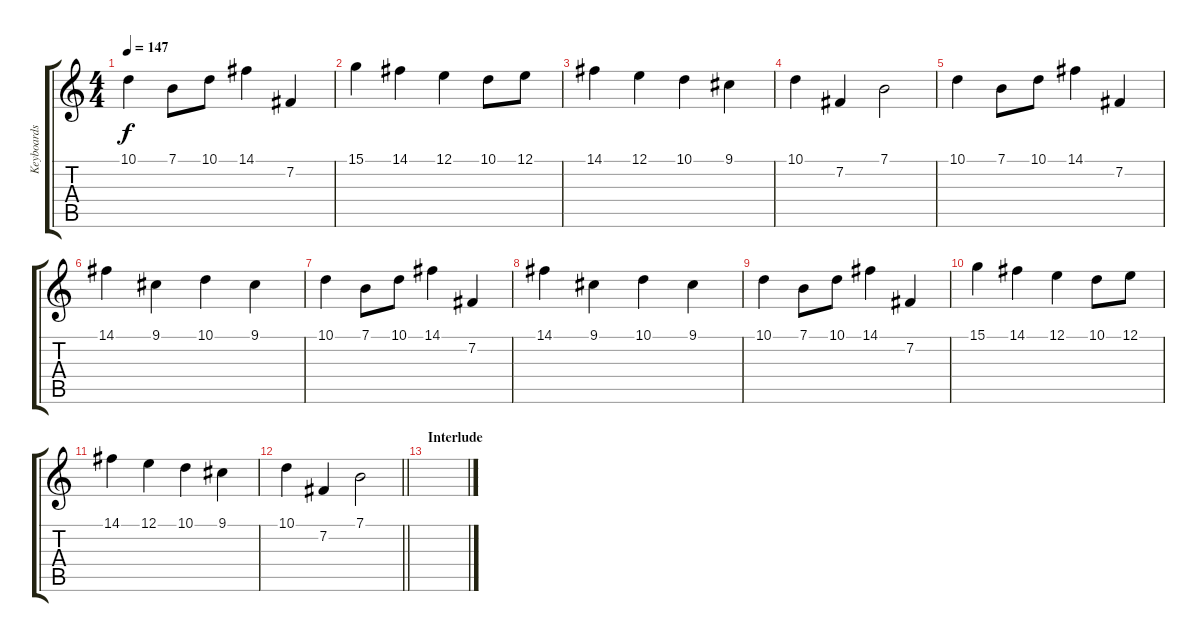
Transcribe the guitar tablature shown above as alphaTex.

\track ("Keyboards" "Keyboards") {instrument churchorgan}
\staff {score tabs}
\tuning (E4 B3 G3 D3 A2 E2) {hide}
\ts (4 4)
\tempo 147
\clef g2
\ks c
10.1.4{dy f} 7.1.8 10.1.8 14.1.4 7.2.4 |
15.1.4 14.1.4 12.1.4 10.1.8 12.1.8 |
14.1.4 12.1.4 10.1.4 9.1.4 |
10.1.4 7.2.4 7.1.2 |
10.1.4 7.1.8 10.1.8 14.1.4 7.2.4 |
14.1.4 9.1.4 10.1.4 9.1.4 |
10.1.4 7.1.8 10.1.8 14.1.4 7.2.4 |
14.1.4 9.1.4 10.1.4 9.1.4 |
10.1.4 7.1.8 10.1.8 14.1.4 7.2.4 |
15.1.4 14.1.4 12.1.4 10.1.8 12.1.8 |
14.1.4 12.1.4 10.1.4 9.1.4 |
\barLineRight lightlight
10.1.4 7.2.4 7.1.2 |
\section ("" "Interlude")
